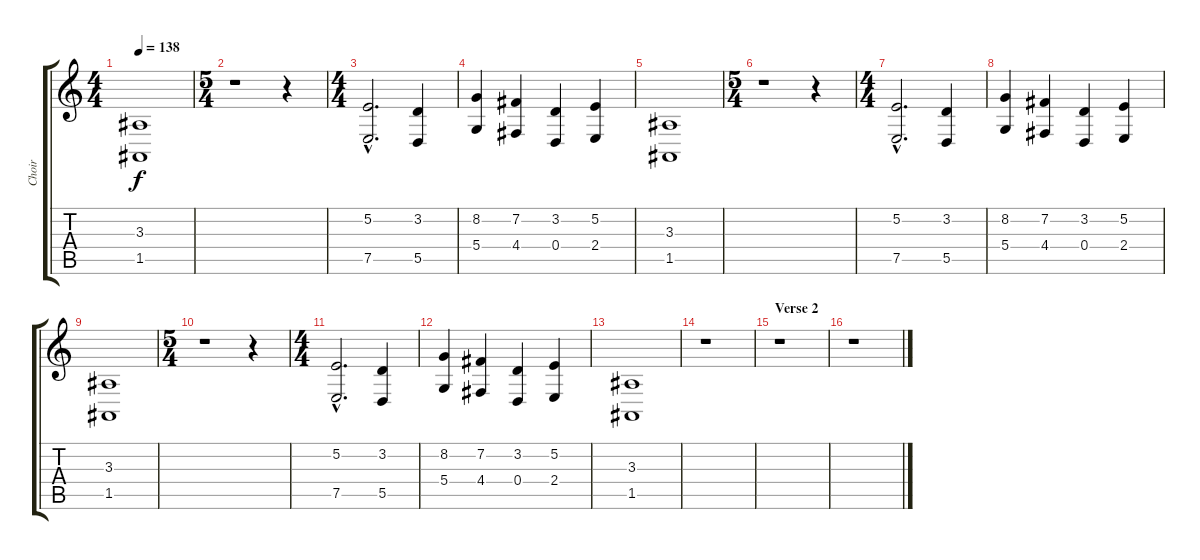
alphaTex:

\track ("Choir" "Choir") {instrument choiraahs}
\staff {score tabs}
\tuning (E4 B3 G3 D3 A2 E2) {hide}
\ts (4 4)
\tempo 138
\clef g2
\ks c
(3.3 1.5).1{dy f} |
\ts (5 4)
r.1 r.4 |
\ts (4 4)
(5.2{hac} 7.5{hac}).2{d} (3.2 5.5).4 |
(8.2 5.4).4 (7.2 4.4).4 (3.2 0.4).4 (5.2 2.4).4 |
(3.3 1.5).1 |
\ts (5 4)
r.1 r.4 |
\ts (4 4)
(5.2{hac} 7.5{hac}).2{d} (3.2 5.5).4 |
(8.2 5.4).4 (7.2 4.4).4 (3.2 0.4).4 (5.2 2.4).4 |
(3.3 1.5).1 |
\ts (5 4)
r.1 r.4 |
\ts (4 4)
(5.2{hac} 7.5{hac}).2{d} (3.2 5.5).4 |
(8.2 5.4).4 (7.2 4.4).4 (3.2 0.4).4 (5.2 2.4).4 |
(3.3 1.5).1 |
r.1 |
\section ("" "Verse 2")
r.1 |
r.1
